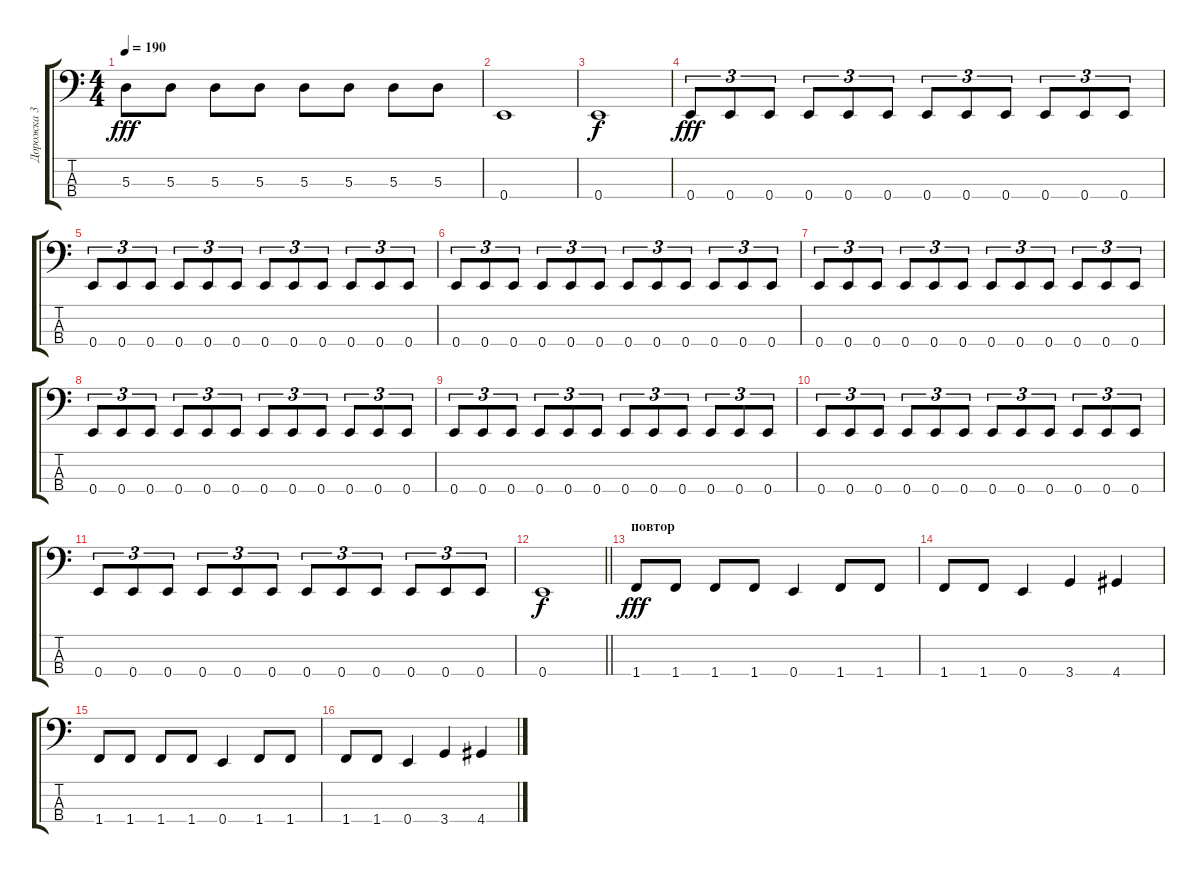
\track ("Дорожка 3" "Дорожка 3") {instrument electricbassfinger}
\staff {score tabs}
\tuning (G2 D2 A1 E1) {hide}
\ts (4 4)
\tempo 190
\clef f4
\ks c
5.3.8{dy fff} 5.3.8 5.3.8 5.3.8 5.3.8 5.3.8 5.3.8 5.3.8 |
0.4.1 |
0.4.1{dy f} |
0.4.8{tu (3 2) dy fff} 0.4.8{tu (3 2)} 0.4.8{tu (3 2)} 0.4.8{tu (3 2)} 0.4.8{tu (3 2)} 0.4.8{tu (3 2)} 0.4.8{tu (3 2)} 0.4.8{tu (3 2)} 0.4.8{tu (3 2)} 0.4.8{tu (3 2)} 0.4.8{tu (3 2)} 0.4.8{tu (3 2)} |
0.4.8{tu (3 2)} 0.4.8{tu (3 2)} 0.4.8{tu (3 2)} 0.4.8{tu (3 2)} 0.4.8{tu (3 2)} 0.4.8{tu (3 2)} 0.4.8{tu (3 2)} 0.4.8{tu (3 2)} 0.4.8{tu (3 2)} 0.4.8{tu (3 2)} 0.4.8{tu (3 2)} 0.4.8{tu (3 2)} |
0.4.8{tu (3 2)} 0.4.8{tu (3 2)} 0.4.8{tu (3 2)} 0.4.8{tu (3 2)} 0.4.8{tu (3 2)} 0.4.8{tu (3 2)} 0.4.8{tu (3 2)} 0.4.8{tu (3 2)} 0.4.8{tu (3 2)} 0.4.8{tu (3 2)} 0.4.8{tu (3 2)} 0.4.8{tu (3 2)} |
0.4.8{tu (3 2)} 0.4.8{tu (3 2)} 0.4.8{tu (3 2)} 0.4.8{tu (3 2)} 0.4.8{tu (3 2)} 0.4.8{tu (3 2)} 0.4.8{tu (3 2)} 0.4.8{tu (3 2)} 0.4.8{tu (3 2)} 0.4.8{tu (3 2)} 0.4.8{tu (3 2)} 0.4.8{tu (3 2)} |
0.4.8{tu (3 2)} 0.4.8{tu (3 2)} 0.4.8{tu (3 2)} 0.4.8{tu (3 2)} 0.4.8{tu (3 2)} 0.4.8{tu (3 2)} 0.4.8{tu (3 2)} 0.4.8{tu (3 2)} 0.4.8{tu (3 2)} 0.4.8{tu (3 2)} 0.4.8{tu (3 2)} 0.4.8{tu (3 2)} |
0.4.8{tu (3 2)} 0.4.8{tu (3 2)} 0.4.8{tu (3 2)} 0.4.8{tu (3 2)} 0.4.8{tu (3 2)} 0.4.8{tu (3 2)} 0.4.8{tu (3 2)} 0.4.8{tu (3 2)} 0.4.8{tu (3 2)} 0.4.8{tu (3 2)} 0.4.8{tu (3 2)} 0.4.8{tu (3 2)} |
0.4.8{tu (3 2)} 0.4.8{tu (3 2)} 0.4.8{tu (3 2)} 0.4.8{tu (3 2)} 0.4.8{tu (3 2)} 0.4.8{tu (3 2)} 0.4.8{tu (3 2)} 0.4.8{tu (3 2)} 0.4.8{tu (3 2)} 0.4.8{tu (3 2)} 0.4.8{tu (3 2)} 0.4.8{tu (3 2)} |
0.4.8{tu (3 2)} 0.4.8{tu (3 2)} 0.4.8{tu (3 2)} 0.4.8{tu (3 2)} 0.4.8{tu (3 2)} 0.4.8{tu (3 2)} 0.4.8{tu (3 2)} 0.4.8{tu (3 2)} 0.4.8{tu (3 2)} 0.4.8{tu (3 2)} 0.4.8{tu (3 2)} 0.4.8{tu (3 2)} |
\barLineRight lightlight
0.4.1{dy f} |
\section ("" "повтор")
1.4.8{dy fff} 1.4.8 1.4.8 1.4.8 0.4.4 1.4.8 1.4.8 |
1.4.8 1.4.8 0.4.4 3.4.4 4.4.4 |
1.4.8 1.4.8 1.4.8 1.4.8 0.4.4 1.4.8 1.4.8 |
1.4.8 1.4.8 0.4.4 3.4.4 4.4.4
